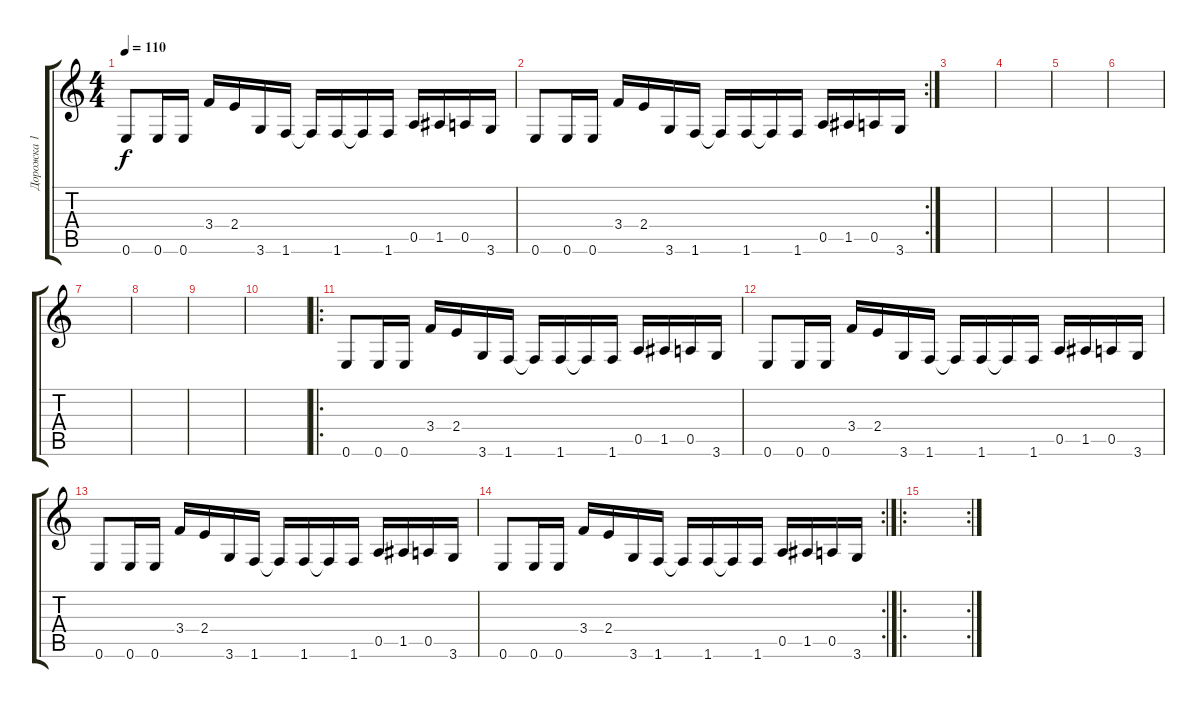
\track ("Дорожка 1" "Дорожка 1") {instrument distortionguitar}
\staff {score tabs}
\tuning (E4 B3 G3 D3 A2 E2) {hide}
\ts (4 4)
\tempo 110
\clef g2
\ks c
0.6.8{dy f} 0.6.16 0.6.16 3.4.16 2.4.16 3.6.16 1.6.16 1.6{t}.16 1.6.16 1.6{t}.16 1.6.16 0.5.16 1.5.16 0.5.16 3.6.16 |
\rc 2
0.6.8 0.6.16 0.6.16 3.4.16 2.4.16 3.6.16 1.6.16 1.6{t}.16 1.6.16 1.6{t}.16 1.6.16 0.5.16 1.5.16 0.5.16 3.6.16 |
|
|
|
|
|
|
|
|
\ro
0.6.8 0.6.16 0.6.16 3.4.16 2.4.16 3.6.16 1.6.16 1.6{t}.16 1.6.16 1.6{t}.16 1.6.16 0.5.16 1.5.16 0.5.16 3.6.16 |
0.6.8 0.6.16 0.6.16 3.4.16 2.4.16 3.6.16 1.6.16 1.6{t}.16 1.6.16 1.6{t}.16 1.6.16 0.5.16 1.5.16 0.5.16 3.6.16 |
0.6.8 0.6.16 0.6.16 3.4.16 2.4.16 3.6.16 1.6.16 1.6{t}.16 1.6.16 1.6{t}.16 1.6.16 0.5.16 1.5.16 0.5.16 3.6.16 |
\rc 2
0.6.8 0.6.16 0.6.16 3.4.16 2.4.16 3.6.16 1.6.16 1.6{t}.16 1.6.16 1.6{t}.16 1.6.16 0.5.16 1.5.16 0.5.16 3.6.16 |
\ro
\rc 2
